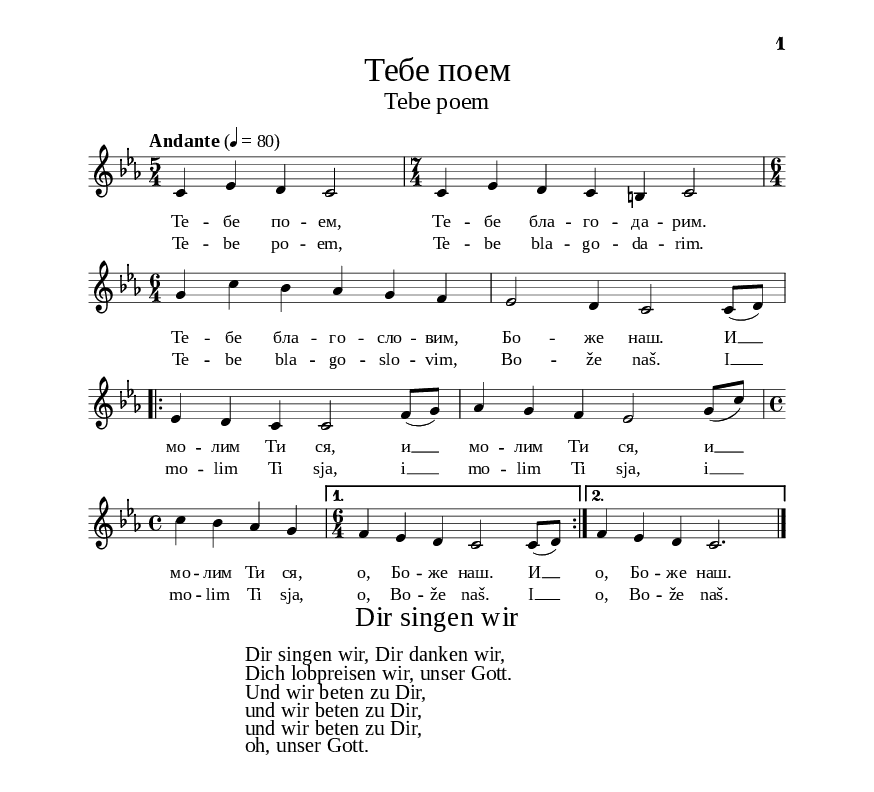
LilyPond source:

\version "2.24.3"

% include paper part and global functions
\include "include/globals.ily"

\bookpart {
  \label #'ref066_2
  \tocItem \markup "Тебе поем – Tebe poem"
  \include "include/bookpart-paper.ily"
  \score {
    \include "include/score-layout.ily"

    \new Voice \absolute  {
      \clef treble
      \key c \minor
      \time 5/4
      \tempoFunc "Andante" 4 "80"
      c'4 es'4 d'4 c'2 | \time 7/4 c'4 es'4 d'4 c'4 b4 c'2 |  \break
      \time 6/4 g'4 c''4 bes'4 as'4 g'4 f'4 |  es'2 d'4 c'2 c'8 ( d'8 ) | \break
      \repeat volta 2 {
        es'4 d'4 c'4 c'2 f'8 ( g'8 ) | as'4 g'4 f'4 es'2  g'8 ( c''8 ) | \time 4/4 \break
        c''4 bes'4 as'4 g'4
      } \alternative {
        { \time 6/4 f'4 es'4 d'4 c'2 c'8 ( d'8 ) }
        {
          f'4 \override Staff.BarLine.stencil = ##f es'4 d'4 c'2.
          \revert Staff.BarLine.stencil
          \bar "|."
        }
      }
    }

    \addlyrics {
      Те -- бе по -- ем, Те -- бе бла -- го -- да -- рим.
      Те -- бе бла -- го -- сло -- вим, Бо -- же наш.  И __
      мо -- лим Ти ся, и __  мо -- лим Ти ся,  и __
      мо -- лим Ти ся, o, Бо -- же наш. И __ o, Бо -- же наш.
    }

    \addlyrics {
      Te -- be po -- em, Te -- be bla -- go -- da -- rim.
      Te -- be bla -- go -- slo -- vim, Bo -- že naš.  I __
      mo -- lim Ti sja, i __  mo -- lim Ti sja,  i __
      mo -- lim Ti sja, o, Bo -- že naš. I __ o, Bo -- že naš.
    }
    \header {
      title = \titleFunc "Тебе поем" "Tebe poem"
    }

    \midi{}

  } % score




  % include foreign translation(s) of the song
  \version "2.24.3"

\markup \fill-line { \fontsize #deTitleFontSize "Dir singen wir" }
\markup \null
\markup \null

\markup \fontsize #deCoupletFontSize {
  \hspace #20
  \override #`(baseline-skip . ,deCoupletBaselineSkip)

  \column {
    \line { " "Dir singen wir, Dir danken wir,}

    \line { " "Dich lobpreisen wir, unser Gott.}

    \line { " "Und wir beten zu Dir, }
   \line { " " und wir beten zu Dir,}
    \line { " " und wir beten zu Dir,}

    \line { " "oh, unser Gott.}


  }
}


} % bookpart
